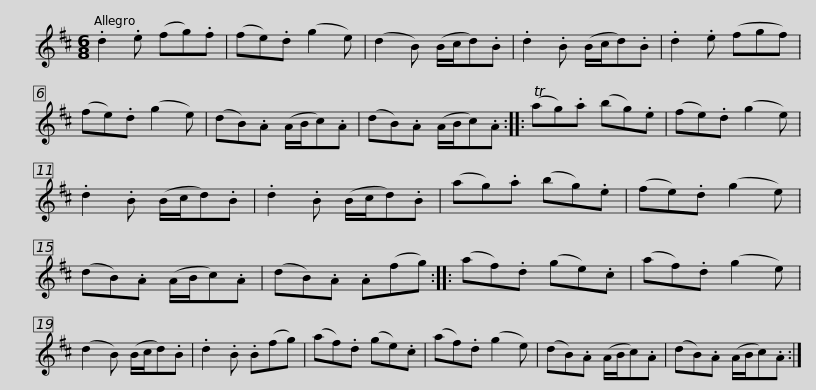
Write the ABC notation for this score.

X:1
L:1/8
M:6/8
I:linebreak $
K:D
V:1 treble
V:1
 .d2 .e (fg).f | (fe).d (g2 e) | (d2 B) (B/c/d).B | .d2 .B (B/c/d).B | .d2 .e (fgf) | %5
 (fe).d (g2 e) | (dB).A (A/B/c).A |$ (dB).A (A/B/c).A :: (Tag).a (bg).e | (fe).d (g2 e) | %10
 .d2 .B (B/c/d).B | .d2 .B (B/c/d).B | (ag).a (bg).e | (fe).d (g2 e) |$ (dB).A (A/B/c).A | %15
 (dB).A .A(fg) :: (af).d (ge).c | (af).d (g2 e) | (d2 B) (B/c/d).B | .d2 .B .B(fg) | %20
 (af).d (ge).c |$ (af).d (g2 e) | (dB).A (A/B/c).A | (dB).A (A/B/c).A :| %24
